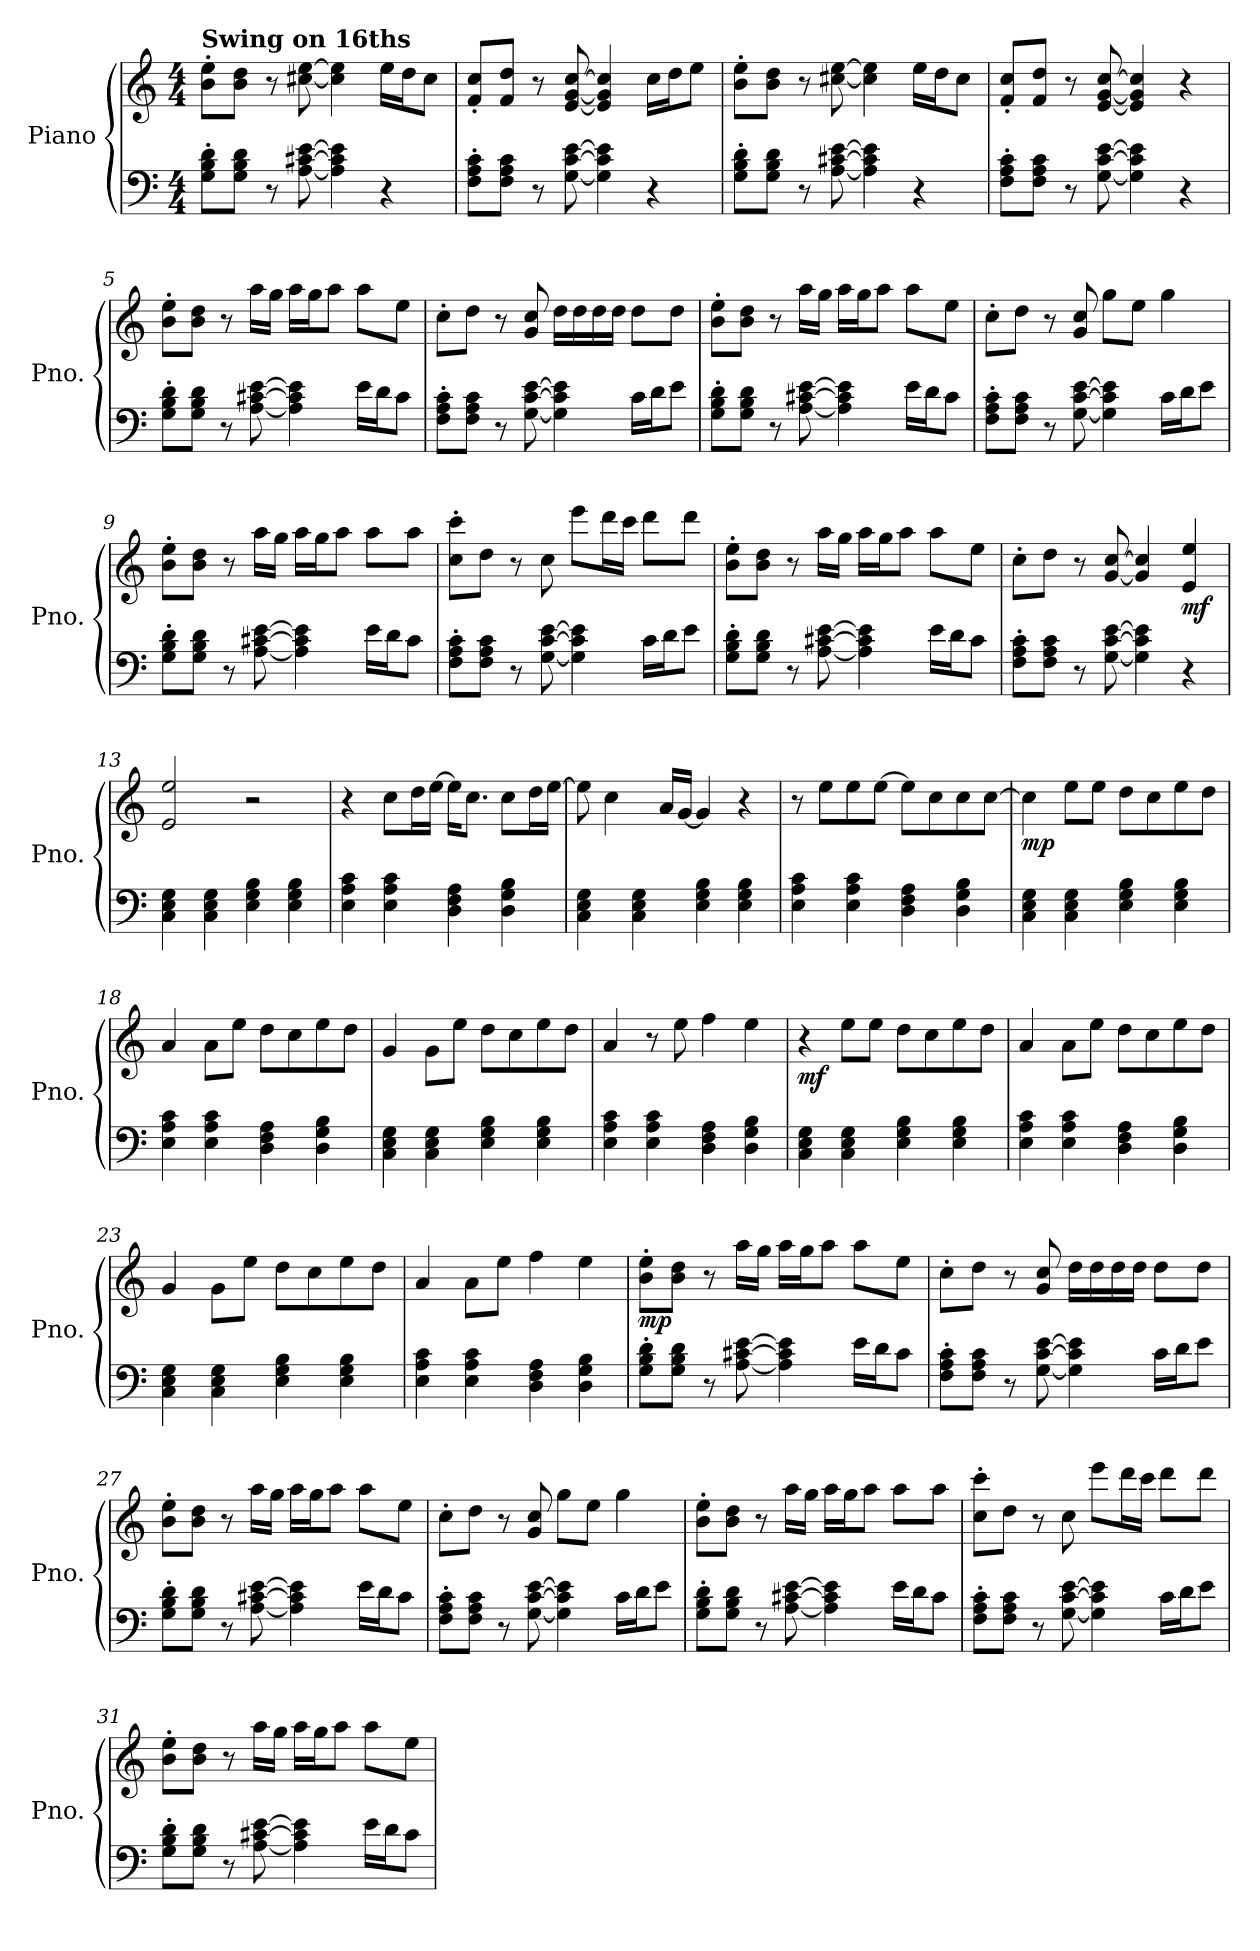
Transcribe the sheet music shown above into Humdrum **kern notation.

**kern	**kern	**dynam
*part1	*part1	*part1
*staff2	*staff1	*staff1/2
*I"Piano	*	*
*I'Pno.	*	*
*clefF4	*clefG2	*
*k[]	*k[]	*
*M4/4	*M4/4	*
*MM86	*MM86	*
=1	=1	=1
!	!LO:TX:a:B:t=Swing on 16ths	!
8G\' 8B\' 8d\'L	8b\' 8ee\'L	.
8G\ 8B\ 8d\J	8b\ 8dd\J	.
8r	8r	.
[8A\ [8c#X\ [8e\	[8cc#X\ [8ee\	.
4A\] 4c#\] 4e\]	4cc#\] 4ee\]	.
4r	16ee\LL	.
.	16dd\J	.
.	8cc#\J	.
=2	=2	=2
8F\' 8A\' 8c\'L	8f/' 8cc/'L	.
8F\ 8A\ 8c\J	8f/ 8dd/J	.
8r	8r	.
[8G\ [8c\ [8e\	[8e/ [8g/ [8cc/	.
4G\] 4c\] 4e\]	4e/] 4g/] 4cc/]	.
4r	16cc\LL	.
.	16dd\J	.
.	8ee\J	.
=3	=3	=3
8G\' 8B\' 8d\'L	8b\' 8ee\'L	.
8G\ 8B\ 8d\J	8b\ 8dd\J	.
8r	8r	.
[8A\ [8c#X\ [8e\	[8cc#X\ [8ee\	.
4A\] 4c#\] 4e\]	4cc#\] 4ee\]	.
4r	16ee\LL	.
.	16dd\J	.
.	8cc#\J	.
=4	=4	=4
8F\' 8A\' 8c\'L	8f/' 8cc/'L	.
8F\ 8A\ 8c\J	8f/ 8dd/J	.
8r	8r	.
[8G\ [8c\ [8e\	[8e/ [8g/ [8cc/	.
4G\] 4c\] 4e\]	4e/] 4g/] 4cc/]	.
4r	4r	.
!!LO:LB:g=z
=5	=5	=5
8G\' 8B\' 8d\'L	8b\' 8ee\'L	.
8G\ 8B\ 8d\J	8b\ 8dd\J	.
8r	8r	.
[8A\ [8c#X\ [8e\	16aa\LL	.
.	16gg\JJ	.
4A\] 4c#\] 4e\]	16aa\LL	.
.	16gg\J	.
.	8aa\J	.
16e\LL	8aa\L	.
16d\J	.	.
8c#\J	8ee\J	.
=6	=6	=6
8F\' 8A\' 8c\'L	8cc'\L	.
8F\ 8A\ 8c\J	8dd\J	.
8r	8r	.
[8G\ [8c\ [8e\	8g/ 8cc/	.
4G\] 4c\] 4e\]	16dd\LL	.
.	16dd\	.
.	16dd\	.
.	16dd\JJ	.
16c\LL	8dd\L	.
16d\J	.	.
8e\J	8dd\J	.
=7	=7	=7
8G\' 8B\' 8d\'L	8b\' 8ee\'L	.
8G\ 8B\ 8d\J	8b\ 8dd\J	.
8r	8r	.
[8A\ [8c#X\ [8e\	16aa\LL	.
.	16gg\JJ	.
4A\] 4c#\] 4e\]	16aa\LL	.
.	16gg\J	.
.	8aa\J	.
16e\LL	8aa\L	.
16d\J	.	.
8c#\J	8ee\J	.
!!LO:LB:g=z
=8	=8	=8
8F\' 8A\' 8c\'L	8cc'\L	.
8F\ 8A\ 8c\J	8dd\J	.
8r	8r	.
[8G\ [8c\ [8e\	8g/ 8cc/	.
4G\] 4c\] 4e\]	8gg\L	.
.	8ee\J	.
16c\LL	4gg\	.
16d\J	.	.
8e\J	.	.
=9	=9	=9
8G\' 8B\' 8d\'L	8b\' 8ee\'L	.
8G\ 8B\ 8d\J	8b\ 8dd\J	.
8r	8r	.
[8A\ [8c#X\ [8e\	16aa\LL	.
.	16gg\JJ	.
4A\] 4c#\] 4e\]	16aa\LL	.
.	16gg\J	.
.	8aa\J	.
16e\LL	8aa\L	.
16d\J	.	.
8c#\J	8aa\J	.
=10	=10	=10
8F\' 8A\' 8c\'L	8cc\' 8ccc\'L	.
8F\ 8A\ 8c\J	8dd\J	.
8r	8r	.
[8G\ [8c\ [8e\	8cc\	.
4G\] 4c\] 4e\]	8eee\L	.
.	16ddd\L	.
.	16ccc\JJ	.
16c\LL	8ddd\L	.
16d\J	.	.
8e\J	8ddd\J	.
!!LO:LB:g=z
=11	=11	=11
8G\' 8B\' 8d\'L	8b\' 8ee\'L	.
8G\ 8B\ 8d\J	8b\ 8dd\J	.
8r	8r	.
[8A\ [8c#X\ [8e\	16aa\LL	.
.	16gg\JJ	.
4A\] 4c#\] 4e\]	16aa\LL	.
.	16gg\J	.
.	8aa\J	.
16e\LL	8aa\L	.
16d\J	.	.
8c#\J	8ee\J	.
=12	=12	=12
8F\' 8A\' 8c\'L	8cc'\L	.
8F\ 8A\ 8c\J	8dd\J	.
8r	8r	.
[8G\ [8c\ [8e\	[8g/ [8cc/	.
4G\] 4c\] 4e\]	4g/] 4cc/]	.
!	!	!LO:DY:b
4r	4e/ 4ee/	mf
=13	=13	=13
4C\ 4E\ 4G\	2e/ 2ee/	.
4C\ 4E\ 4G\	.	.
4E\ 4G\ 4B\	2r	.
4E\ 4G\ 4B\	.	.
=14	=14	=14
4E\ 4A\ 4c\	4r	.
4E\ 4A\ 4c\	8cc\L	.
.	16dd\L	.
.	[16ee\JJ	.
4D\ 4F\ 4A\	16ee\KL]	.
.	8.cc\J	.
4D\ 4G\ 4B\	8cc\L	.
.	16dd\L	.
.	[16ee\JJ	.
=15	=15	=15
4C\ 4E\ 4G\	8ee\]	.
.	4cc\	.
4C\ 4E\ 4G\	.	.
.	16a/LL	.
.	[16g/JJ	.
4E\ 4G\ 4B\	4g/]	.
4E\ 4G\ 4B\	4r	.
!!LO:LB:g=z
=16	=16	=16
4E\ 4A\ 4c\	8r	.
.	8ee\L	.
4E\ 4A\ 4c\	8ee\	.
.	[8ee\J	.
4D\ 4F\ 4A\	8ee\L]	.
.	8cc\	.
4D\ 4G\ 4B\	8cc\	.
.	[8cc\J	.
=17	=17	=17
!	!	!LO:DY:b
4C\ 4E\ 4G\	4cc\]	mp
4C\ 4E\ 4G\	8ee\L	.
.	8ee\J	.
4E\ 4G\ 4B\	8dd\L	.
.	8cc\	.
4E\ 4G\ 4B\	8ee\	.
.	8dd\J	.
=18	=18	=18
4E\ 4A\ 4c\	4a/	.
4E\ 4A\ 4c\	8a\L	.
.	8ee\J	.
4D\ 4F\ 4A\	8dd\L	.
.	8cc\	.
4D\ 4G\ 4B\	8ee\	.
.	8dd\J	.
=19	=19	=19
4C\ 4E\ 4G\	4g/	.
4C\ 4E\ 4G\	8g\L	.
.	8ee\J	.
4E\ 4G\ 4B\	8dd\L	.
.	8cc\	.
4E\ 4G\ 4B\	8ee\	.
.	8dd\J	.
=20	=20	=20
4E\ 4A\ 4c\	4a/	.
4E\ 4A\ 4c\	8r	.
.	8ee\	.
4D\ 4F\ 4A\	4ff\	.
4D\ 4G\ 4B\	4ee\	.
=21	=21	=21
!	!	!LO:DY:b
4C\ 4E\ 4G\	4r	mf
4C\ 4E\ 4G\	8ee\L	.
.	8ee\J	.
4E\ 4G\ 4B\	8dd\L	.
.	8cc\	.
4E\ 4G\ 4B\	8ee\	.
.	8dd\J	.
!!LO:PB:g=z
=22	=22	=22
4E\ 4A\ 4c\	4a/	.
4E\ 4A\ 4c\	8a\L	.
.	8ee\J	.
4D\ 4F\ 4A\	8dd\L	.
.	8cc\	.
4D\ 4G\ 4B\	8ee\	.
.	8dd\J	.
=23	=23	=23
4C\ 4E\ 4G\	4g/	.
4C\ 4E\ 4G\	8g\L	.
.	8ee\J	.
4E\ 4G\ 4B\	8dd\L	.
.	8cc\	.
4E\ 4G\ 4B\	8ee\	.
.	8dd\J	.
=24	=24	=24
4E\ 4A\ 4c\	4a/	.
4E\ 4A\ 4c\	8a\L	.
.	8ee\J	.
4D\ 4F\ 4A\	4ff\	.
4D\ 4G\ 4B\	4ee\	.
=25	=25	=25
!	!	!LO:DY:b
8G\' 8B\' 8d\'L	8b\' 8ee\'L	mp
8G\ 8B\ 8d\J	8b\ 8dd\J	.
8r	8r	.
[8A\ [8c#X\ [8e\	16aa\LL	.
.	16gg\JJ	.
4A\] 4c#\] 4e\]	16aa\LL	.
.	16gg\J	.
.	8aa\J	.
16e\LL	8aa\L	.
16d\J	.	.
8c#\J	8ee\J	.
!!LO:LB:g=z
=26	=26	=26
8F\' 8A\' 8c\'L	8cc'\L	.
8F\ 8A\ 8c\J	8dd\J	.
8r	8r	.
[8G\ [8c\ [8e\	8g/ 8cc/	.
4G\] 4c\] 4e\]	16dd\LL	.
.	16dd\	.
.	16dd\	.
.	16dd\JJ	.
16c\LL	8dd\L	.
16d\J	.	.
8e\J	8dd\J	.
=27	=27	=27
8G\' 8B\' 8d\'L	8b\' 8ee\'L	.
8G\ 8B\ 8d\J	8b\ 8dd\J	.
8r	8r	.
[8A\ [8c#X\ [8e\	16aa\LL	.
.	16gg\JJ	.
4A\] 4c#\] 4e\]	16aa\LL	.
.	16gg\J	.
.	8aa\J	.
16e\LL	8aa\L	.
16d\J	.	.
8c#\J	8ee\J	.
=28	=28	=28
8F\' 8A\' 8c\'L	8cc'\L	.
8F\ 8A\ 8c\J	8dd\J	.
8r	8r	.
[8G\ [8c\ [8e\	8g/ 8cc/	.
4G\] 4c\] 4e\]	8gg\L	.
.	8ee\J	.
16c\LL	4gg\	.
16d\J	.	.
8e\J	.	.
!!LO:LB:g=z
=29	=29	=29
8G\' 8B\' 8d\'L	8b\' 8ee\'L	.
8G\ 8B\ 8d\J	8b\ 8dd\J	.
8r	8r	.
[8A\ [8c#X\ [8e\	16aa\LL	.
.	16gg\JJ	.
4A\] 4c#\] 4e\]	16aa\LL	.
.	16gg\J	.
.	8aa\J	.
16e\LL	8aa\L	.
16d\J	.	.
8c#\J	8aa\J	.
=30	=30	=30
8F\' 8A\' 8c\'L	8cc\' 8ccc\'L	.
8F\ 8A\ 8c\J	8dd\J	.
8r	8r	.
[8G\ [8c\ [8e\	8cc\	.
4G\] 4c\] 4e\]	8eee\L	.
.	16ddd\L	.
.	16ccc\JJ	.
16c\LL	8ddd\L	.
16d\J	.	.
8e\J	8ddd\J	.
=31	=31	=31
8G\' 8B\' 8d\'L	8b\' 8ee\'L	.
8G\ 8B\ 8d\J	8b\ 8dd\J	.
8r	8r	.
[8A\ [8c#X\ [8e\	16aa\LL	.
.	16gg\JJ	.
4A\] 4c#\] 4e\]	16aa\LL	.
.	16gg\J	.
.	8aa\J	.
16e\LL	8aa\L	.
16d\J	.	.
8c#\J	8ee\J	.
=	=	=
*-	*-	*-
